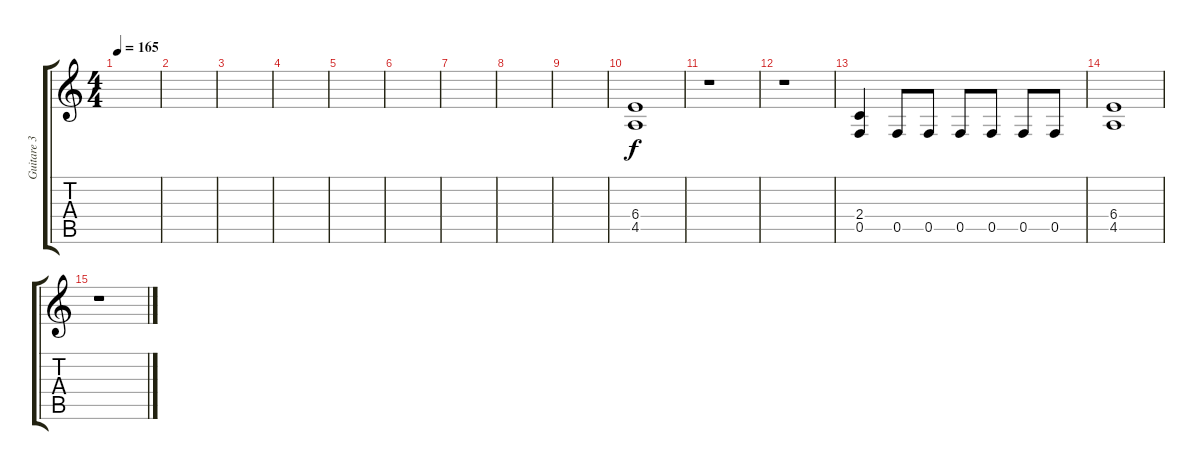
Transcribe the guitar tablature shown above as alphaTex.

\track ("Guitare 3" "Guitare 3") {instrument distortionguitar}
\staff {score tabs}
\tuning (C4 G3 Eb3 Bb2 F2 C2) {hide}
\ts (4 4)
\tempo 165
\clef g2
\ks c
|
|
|
|
|
|
|
|
|
(6.4 4.5).1 |
r.1 |
r.1 |
(2.4 0.5).4 0.5.8 0.5.8 0.5.8 0.5.8 0.5.8 0.5.8 |
(6.4 4.5).1 |
r.1
